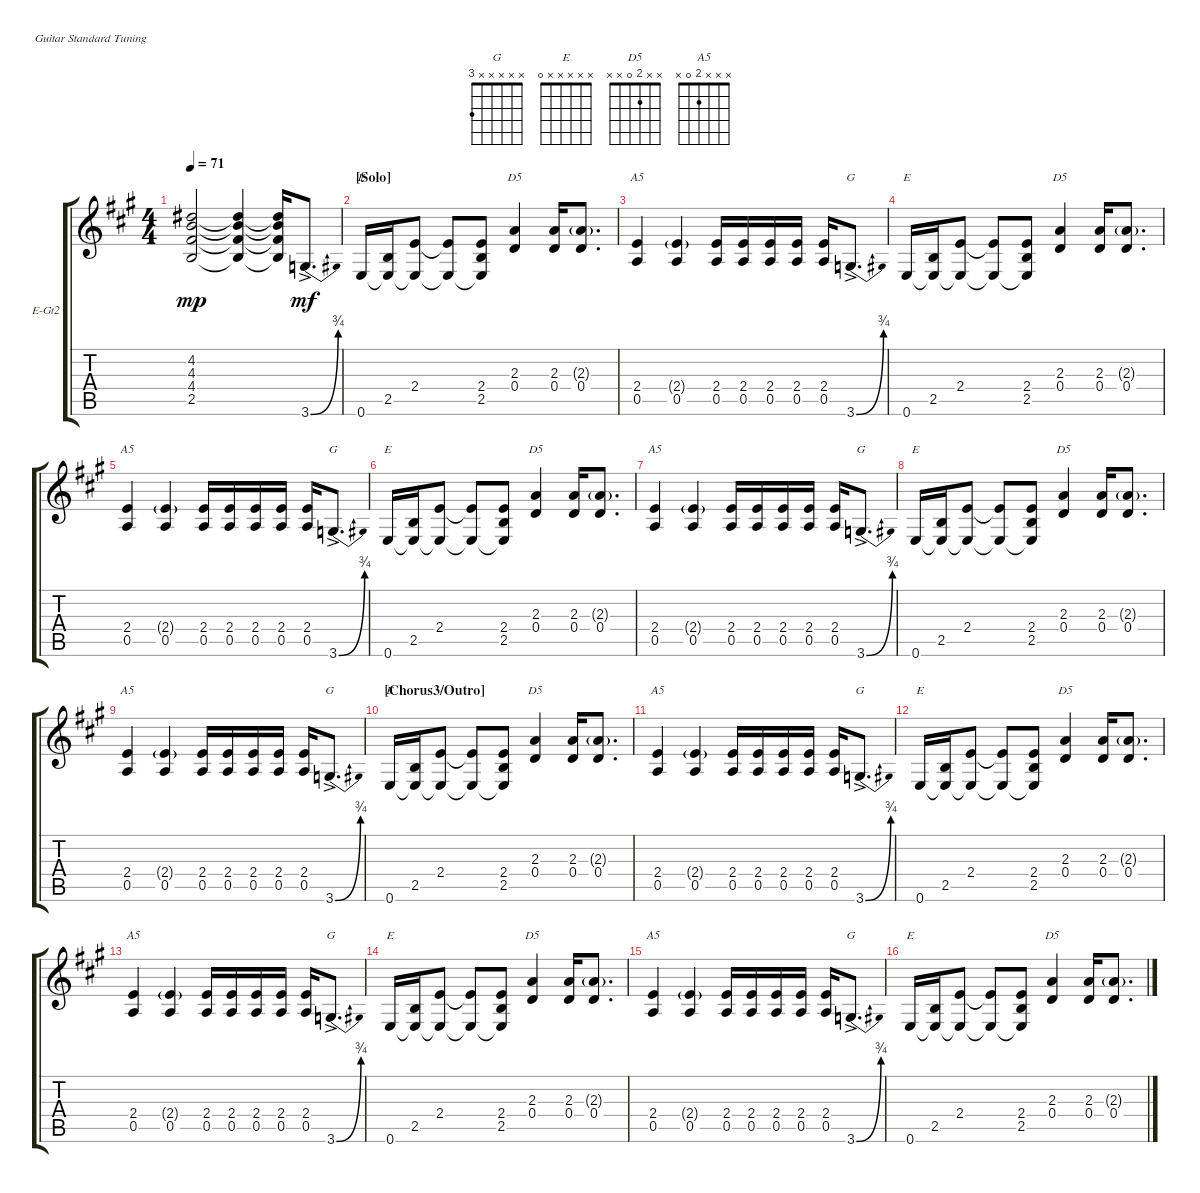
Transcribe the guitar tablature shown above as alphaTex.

\defaultSystemsLayout 4
\bracketExtendMode groupsimilarinstruments
\firstSystemTrackNameOrientation horizontal
\otherSystemsTrackNameOrientation horizontal
\track ("Electric Guitar 2" "E-Gt2") {instrument overdrivenguitar}
\staff {score tabs}
\tuning (E4 B3 G3 D3 A2 E2)
\chord ("G" x x x x x 3)
\chord ("E" x x x x x 0)
\chord ("D5" x x 2 0 x x)
\chord ("A5" x x x 2 0 x)
\ts (4 4)
\tempo 71
\clef g2
\ks a
(4.2{t} 4.3{t} 4.4{t} 2.5{t}).2{dy mp} (4.2{t} 4.3{t} 4.4{t} 2.5{t}).4 (4.2{t} 4.3{t} 4.4{t} 2.5{t}).16 3.6{be (bend 21.599999999999998 0 59.4 3) ac}.8{d dy mf} |
\section ("" "[Solo]")
0.6.16{ch "E"} (2.5 0.6{t}).16 (2.4 0.6{t}).8 (2.4{t} 0.6{t}).8 (2.4 0.6{t} 2.5).8 (0.4 2.3).4{ch "D5"} (0.4 2.3).16 (0.4 2.3{g}).8{d} |
(0.5 2.4).4{ch "A5"} (0.5 2.4{g}).4 (0.5 2.4).16 (0.5 2.4).16 (0.5 2.4).16 (0.5 2.4).16 (0.5 2.4).16 3.6{be (bend 21.599999999999998 0 59.4 3) ac}.8{d ch "G"} |
0.6.16{ch "E"} (2.5 0.6{t}).16 (2.4 0.6{t}).8 (2.4{t} 0.6{t}).8 (2.4 0.6{t} 2.5).8 (0.4 2.3).4{ch "D5"} (0.4 2.3).16 (0.4 2.3{g}).8{d} |
(0.5 2.4).4{ch "A5"} (0.5 2.4{g}).4 (0.5 2.4).16 (0.5 2.4).16 (0.5 2.4).16 (0.5 2.4).16 (0.5 2.4).16 3.6{be (bend 21.599999999999998 0 59.4 3) ac}.8{d ch "G"} |
0.6.16{ch "E"} (2.5 0.6{t}).16 (2.4 0.6{t}).8 (2.4{t} 0.6{t}).8 (2.4 0.6{t} 2.5).8 (0.4 2.3).4{ch "D5"} (0.4 2.3).16 (0.4 2.3{g}).8{d} |
(0.5 2.4).4{ch "A5"} (0.5 2.4{g}).4 (0.5 2.4).16 (0.5 2.4).16 (0.5 2.4).16 (0.5 2.4).16 (0.5 2.4).16 3.6{be (bend 21.599999999999998 0 59.4 3) ac}.8{d ch "G"} |
0.6.16{ch "E"} (2.5 0.6{t}).16 (2.4 0.6{t}).8 (2.4{t} 0.6{t}).8 (2.4 0.6{t} 2.5).8 (0.4 2.3).4{ch "D5"} (0.4 2.3).16 (0.4 2.3{g}).8{d} |
(0.5 2.4).4{ch "A5"} (0.5 2.4{g}).4 (0.5 2.4).16 (0.5 2.4).16 (0.5 2.4).16 (0.5 2.4).16 (0.5 2.4).16 3.6{be (bend 21.599999999999998 0 59.4 3) ac}.8{d ch "G"} |
\section ("" "[Chorus3/Outro]")
0.6.16{ch "E"} (2.5 0.6{t}).16 (2.4 0.6{t}).8 (2.4{t} 0.6{t}).8 (2.4 0.6{t} 2.5).8 (0.4 2.3).4{ch "D5"} (0.4 2.3).16 (0.4 2.3{g}).8{d} |
(0.5 2.4).4{ch "A5"} (0.5 2.4{g}).4 (0.5 2.4).16 (0.5 2.4).16 (0.5 2.4).16 (0.5 2.4).16 (0.5 2.4).16 3.6{be (bend 21.599999999999998 0 59.4 3) ac}.8{d ch "G"} |
0.6.16{ch "E"} (2.5 0.6{t}).16 (2.4 0.6{t}).8 (2.4{t} 0.6{t}).8 (2.4 0.6{t} 2.5).8 (0.4 2.3).4{ch "D5"} (0.4 2.3).16 (0.4 2.3{g}).8{d} |
(0.5 2.4).4{ch "A5"} (0.5 2.4{g}).4 (0.5 2.4).16 (0.5 2.4).16 (0.5 2.4).16 (0.5 2.4).16 (0.5 2.4).16 3.6{be (bend 21.599999999999998 0 59.4 3) ac}.8{d ch "G"} |
0.6.16{ch "E"} (2.5 0.6{t}).16 (2.4 0.6{t}).8 (2.4{t} 0.6{t}).8 (2.4 0.6{t} 2.5).8 (0.4 2.3).4{ch "D5"} (0.4 2.3).16 (0.4 2.3{g}).8{d} |
(0.5 2.4).4{ch "A5"} (0.5 2.4{g}).4 (0.5 2.4).16 (0.5 2.4).16 (0.5 2.4).16 (0.5 2.4).16 (0.5 2.4).16 3.6{be (bend 21.599999999999998 0 59.4 3) ac}.8{d ch "G"} |
0.6.16{ch "E"} (2.5 0.6{t}).16 (2.4 0.6{t}).8 (2.4{t} 0.6{t}).8 (2.4 0.6{t} 2.5).8 (0.4 2.3).4{ch "D5"} (0.4 2.3).16 (0.4 2.3{g}).8{d}
